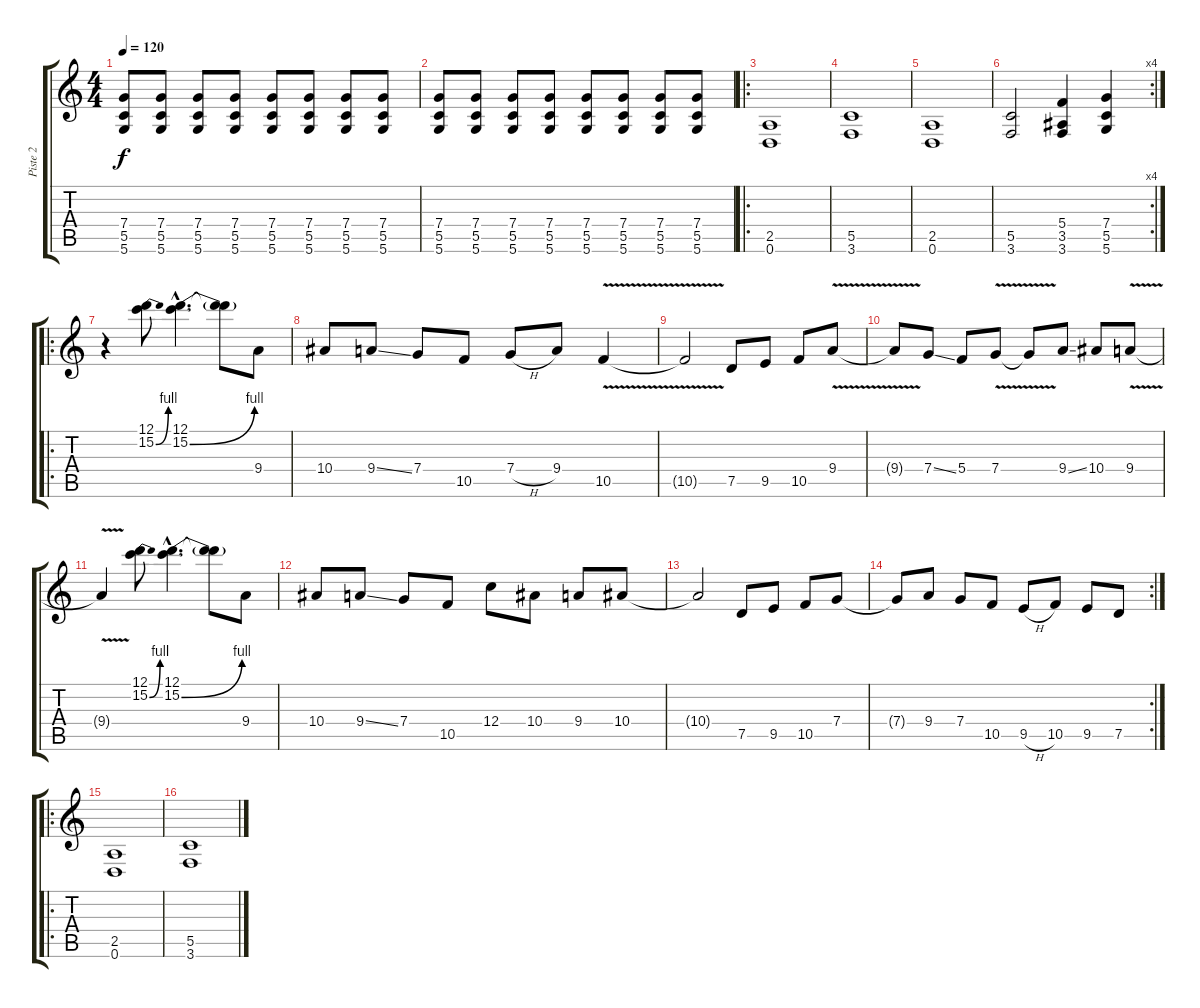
\track ("Piste 2" "Piste 2") {instrument overdrivenguitar}
\staff {score tabs}
\tuning (D4 A3 F3 C3 G2 D2) {hide}
\ts (4 4)
\tempo 120
\clef g2
\ks c
(7.4 5.5 5.6).8{dy f} (7.4 5.5 5.6).8 (7.4 5.5 5.6).8 (7.4 5.5 5.6).8 (7.4 5.5 5.6).8 (7.4 5.5 5.6).8 (7.4 5.5 5.6).8 (7.4 5.5 5.6).8 |
(7.4 5.5 5.6).8 (7.4 5.5 5.6).8 (7.4 5.5 5.6).8 (7.4 5.5 5.6).8 (7.4 5.5 5.6).8 (7.4 5.5 5.6).8 (7.4 5.5 5.6).8 (7.4 5.5 5.6).8 |
\ro
(2.5 0.6).1 |
(5.5 3.6).1 |
(2.5 0.6).1 |
\rc 4
(5.5 3.6).2 (5.4 3.5 3.6).4 (7.4 5.5 5.6).4 |
\ro
r.4 (12.1 15.2{be (bend 0 0 60 4)}).8 (12.1{hac} 15.2{be (bend 0 0 60 4) hac}).4{d} (12.1{t} 15.2{t}).8 9.4.8 |
10.4.8 9.4{ss}.8 7.4.8 10.5.8 7.4{h}.8 9.4.8 10.5{v}.4 |
10.5{t}.2 7.5.8 9.5.8 10.5.8 9.4{v}.8 |
9.4{t}.8 7.4{ss}.8 5.4.8 7.4{v}.8 7.4{t}.8 9.4{ss}.8 10.4.8 9.4{v}.8 |
9.4{t}.4 (12.1 15.2{be (bend 0 0 60 4)}).8 (12.1{hac} 15.2{be (bend 0 0 60 4) hac}).4{d} (12.1{t} 15.2{t}).8 9.4.8 |
10.4.8 9.4{ss}.8 7.4.8 10.5.8 12.4.8 10.4.8 9.4.8 10.4.8 |
10.4{t}.2 7.5.8 9.5.8 10.5.8 7.4.8 |
\rc 2
7.4{t}.8 9.4.8 7.4.8 10.5.8 9.5{h}.8 10.5.8 9.5.8 7.5.8 |
\ro
(2.5 0.6).1 |
(5.5 3.6).1
